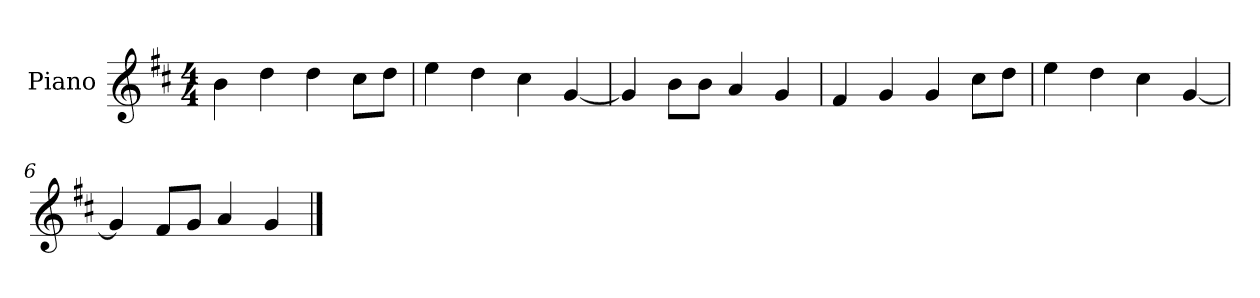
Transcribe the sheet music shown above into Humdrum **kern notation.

**kern
*part1
*staff1
*I"Piano
*I'P-no
*clefG2
*k[f#c#]
*M4/4
*MM90
=1
4b\
4dd\
4dd\
8cc#\L
8dd\J
=2
4ee\
4dd\
4cc#\
[4g/
=3
4g/]
8b\L
8b\J
4a/
4g/
=4
4f#/
4g/
4g/
8cc#\L
8dd\J
=5
4ee\
4dd\
4cc#\
[4g/
=6
4g/]
8f#/L
8g/J
4a/
4g/
==
*-
